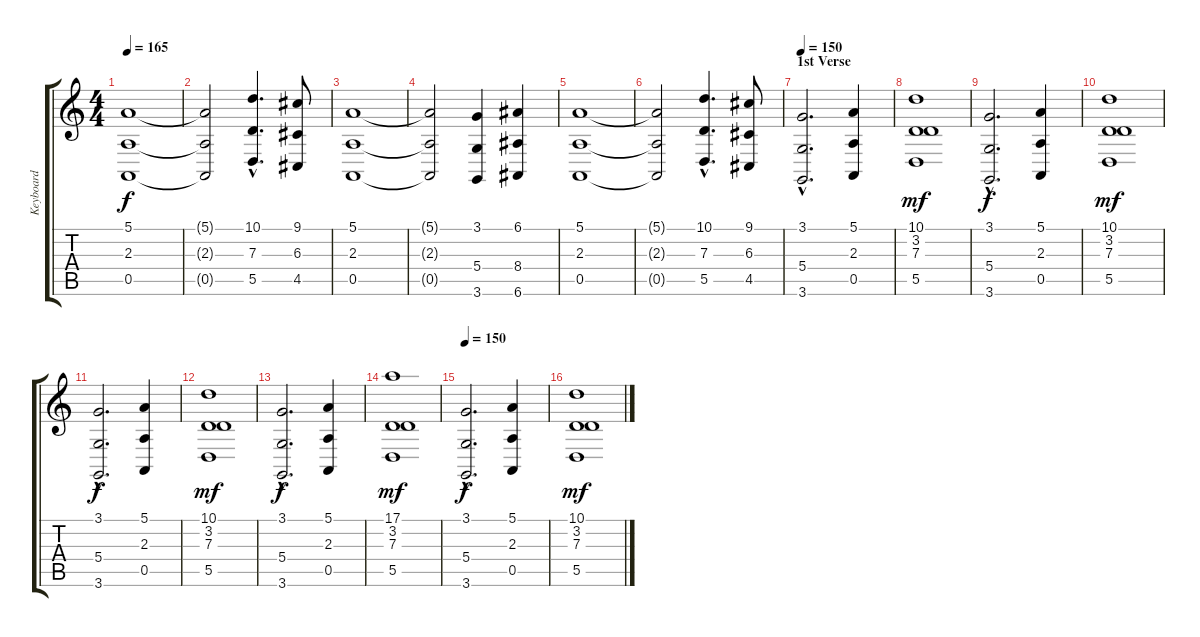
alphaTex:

\track ("Keyboard" "Keyboard") {instrument choiraahs}
\staff {score tabs}
\tuning (E4 B3 G3 D3 A2 E2) {hide}
\ts (4 4)
\tempo 165
\clef g2
\ks c
(5.1 2.3 0.5).1{dy f} |
(5.1{t} 2.3{t} 0.5{t}).2 (10.1{hac} 7.3{hac} 5.5{hac}).4{d} (9.1 6.3 4.5).8 |
(5.1 2.3 0.5).1 |
(5.1{t} 2.3{t} 0.5{t}).2 (3.1 5.4 3.6).4 (6.1 8.4 6.6).4 |
(5.1 2.3 0.5).1 |
(5.1{t} 2.3{t} 0.5{t}).2 (10.1{hac} 7.3{hac} 5.5{hac}).4{d} (9.1 6.3 4.5).8 |
\section ("" "1st Verse")
\tempo 150
(3.1{hac} 5.4{hac} 3.6{hac}).2{d} (5.1 2.3 0.5).4 |
(10.1 3.2 7.3 5.5).1{dy mf} |
(3.1{hac} 5.4{hac} 3.6{hac}).2{d dy f} (5.1 2.3 0.5).4 |
(10.1 3.2 7.3 5.5).1{dy mf} |
(3.1{hac} 5.4{hac} 3.6{hac}).2{d dy f} (5.1 2.3 0.5).4 |
(10.1 3.2 7.3 5.5).1{dy mf} |
(3.1{hac} 5.4{hac} 3.6{hac}).2{d dy f} (5.1 2.3 0.5).4 |
(17.1 3.2 7.3 5.5).1{dy mf} |
\tempo 150
(3.1{hac} 5.4{hac} 3.6{hac}).2{d dy f} (5.1 2.3 0.5).4 |
(10.1 3.2 7.3 5.5).1{dy mf}
